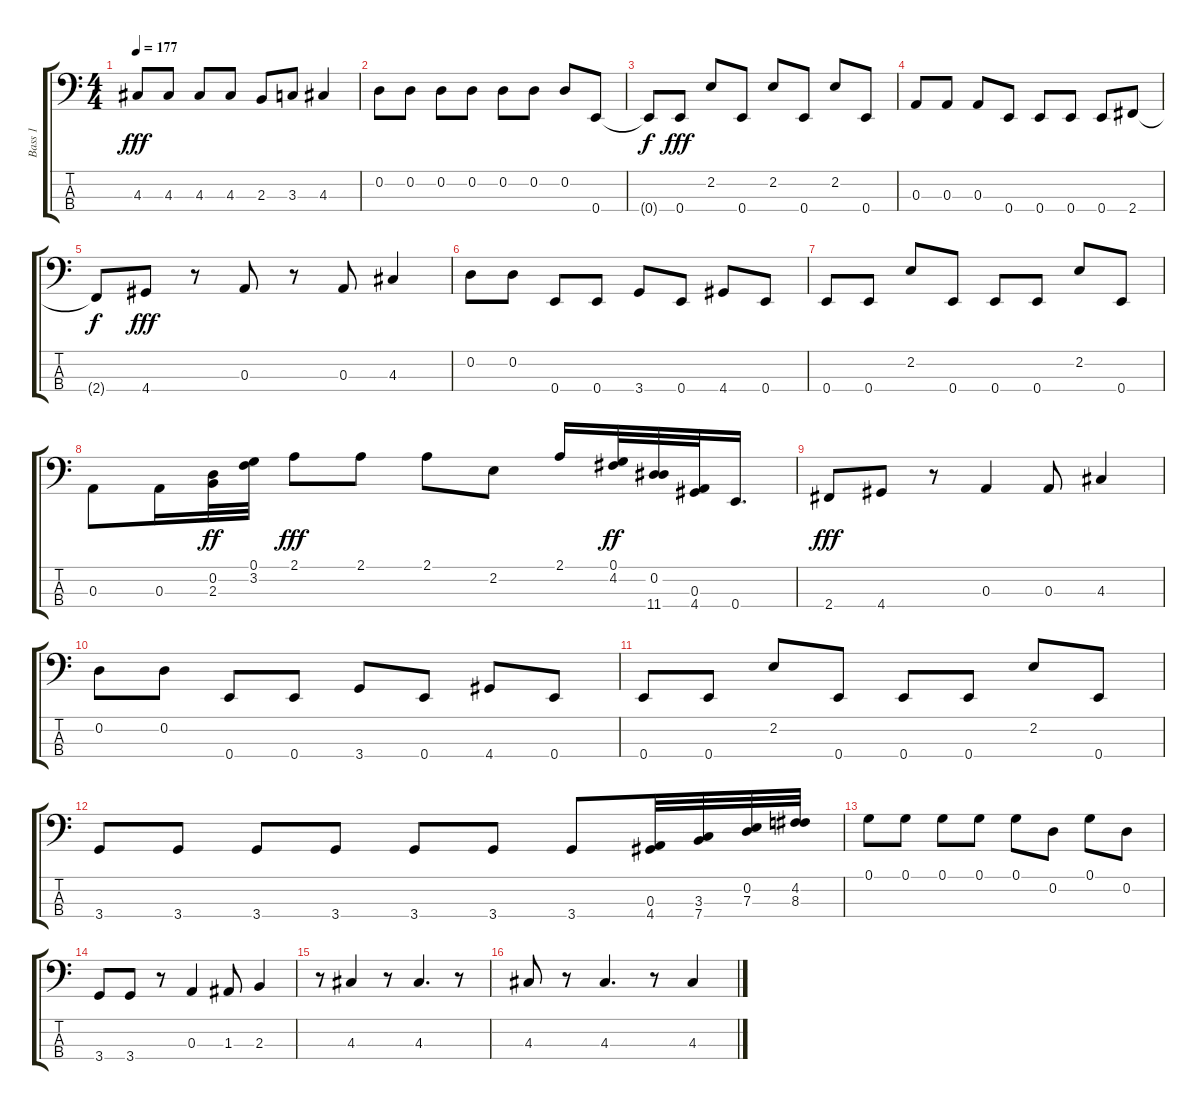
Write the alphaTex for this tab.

\track ("Bass 1" "Bass 1") {instrument electricbassfinger}
\staff {score tabs}
\tuning (G2 D2 A1 E1) {hide}
\ts (4 4)
\tempo 177
\clef f4
\ks c
4.3.8{dy fff} 4.3.8 4.3.8 4.3.8 2.3.8 3.3.8 4.3.4 |
0.2.8 0.2.8 0.2.8 0.2.8 0.2.8 0.2.8 0.2.8 0.4.8 |
0.4{t}.8{dy f} 0.4.8{dy fff} 2.2.8 0.4.8 2.2.8 0.4.8 2.2.8 0.4.8 |
0.3.8 0.3.8 0.3.8 0.4.8 0.4.8 0.4.8 0.4.8 2.4.8 |
2.4{t}.8{dy f} 4.4.8{dy fff} r.8 0.3.8 r.8 0.3.8 4.3.4 |
0.2.8 0.2.8 0.4.8 0.4.8 3.4.8 0.4.8 4.4.8 0.4.8 |
0.4.8 0.4.8 2.2.8 0.4.8 0.4.8 0.4.8 2.2.8 0.4.8 |
0.3.8 0.3.16 (0.2 2.3).32{dy ff} (0.1 3.2).32 2.1.8{dy fff} 2.1.8 2.1.8 2.2.8 2.1.16 (0.1 4.2).32{dy ff} (0.2 11.4).32 (0.3 4.4).32 0.4.16{d} |
2.4.8{dy fff} 4.4.8 r.8 0.3.4 0.3.8 4.3.4 |
0.2.8 0.2.8 0.4.8 0.4.8 3.4.8 0.4.8 4.4.8 0.4.8 |
0.4.8 0.4.8 2.2.8 0.4.8 0.4.8 0.4.8 2.2.8 0.4.8 |
3.4.8 3.4.8 3.4.8 3.4.8 3.4.8 3.4.8 3.4.8 (0.3 4.4).32 (3.3 7.4).32 (0.2 7.3).32 (4.2 8.3).32 |
0.1.8 0.1.8 0.1.8 0.1.8 0.1.8 0.2.8 0.1.8 0.2.8 |
3.4.8 3.4.8 r.8 0.3.4 1.3.8 2.3.4 |
r.8 4.3.4 r.8 4.3.4{d} r.8 |
4.3.8 r.8 4.3.4{d} r.8 4.3.4
